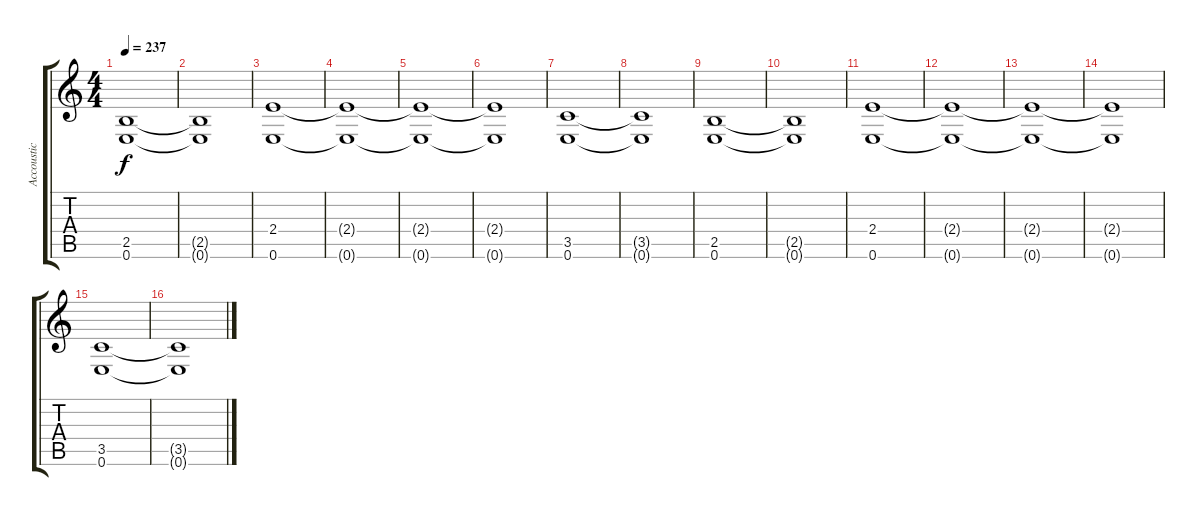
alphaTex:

\track ("Accoustic Yoe" "Accoustic ") {instrument acousticguitarnylon}
\staff {score tabs}
\tuning (E4 B3 G3 D3 A2 E2) {hide}
\ts (4 4)
\tempo 237
\clef g2
\ks c
(2.5 0.6).1{dy f} |
(2.5{t} 0.6{t}).1 |
(2.4 0.6).1 |
(2.4{t} 0.6{t}).1 |
(2.4{t} 0.6{t}).1 |
(2.4{t} 0.6{t}).1 |
(3.5 0.6).1 |
(3.5{t} 0.6{t}).1 |
(2.5 0.6).1 |
(2.5{t} 0.6{t}).1 |
(2.4 0.6).1 |
(2.4{t} 0.6{t}).1 |
(2.4{t} 0.6{t}).1 |
(2.4{t} 0.6{t}).1 |
(3.5 0.6).1 |
(3.5{t} 0.6{t}).1
